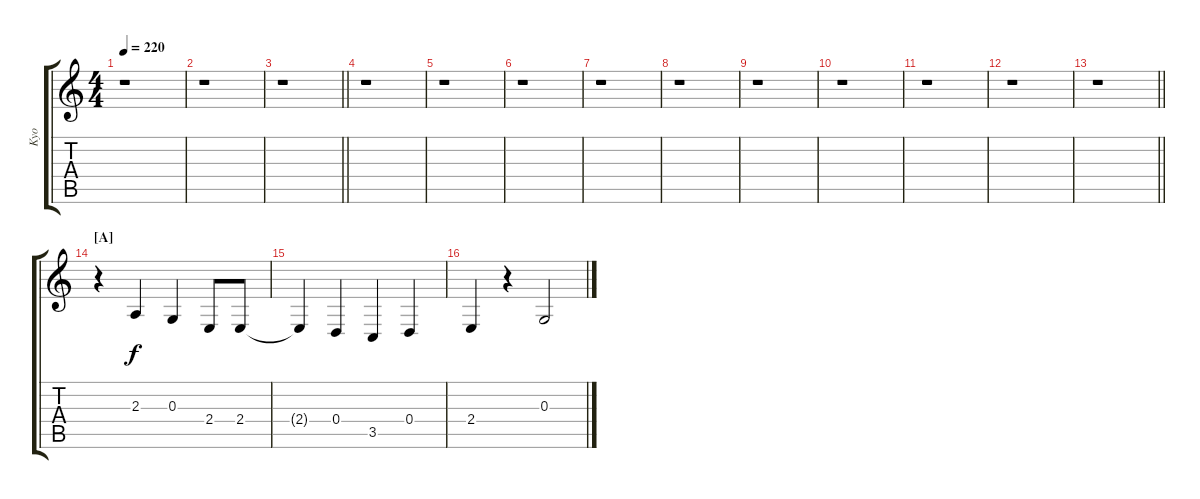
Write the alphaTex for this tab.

\track ("Kyo" "Kyo") {instrument fx5brightness}
\staff {score tabs}
\tuning (E4 B3 G3 D3 A2 E2) {hide}
\ts (4 4)
\tempo 220
\clef g2
\ks c
r.1{dy f} |
r.1 |
\barLineRight lightlight
r.1 |
r.1 |
r.1 |
r.1 |
r.1 |
r.1 |
r.1 |
r.1 |
r.1 |
r.1 |
\barLineRight lightlight
r.1 |
\section ("" "[A]")
r.4 2.3.4 0.3.4 2.4.8 2.4.8 |
2.4{t}.4 0.4.4 3.5.4 0.4.4 |
2.4.4 r.4 0.3.2
